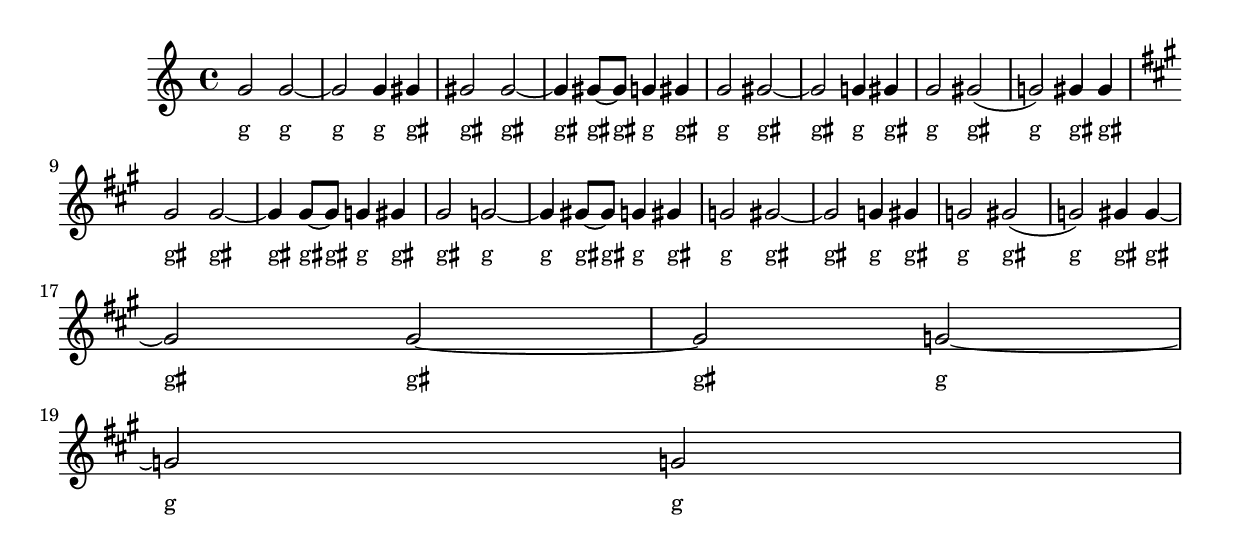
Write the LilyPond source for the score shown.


\version "2.1.22"

\header{
texidoc="
When tying notes with accidentals across a bar boundary, the
accidental must not be drawn on the note in the next bar.  Unless the
tie crosses a line break, in which case the accidental is repeated if
it would be different from an untied note.  The next note of the same
pitch in this next bar should always show the accidental (even if it is
natural).  Slurring a accidentaled note to a natural one across bar
boundaries should be explicit.

Pitches can be verified by printing them  with the @code{NoteNames} context.
"
}

thenotes = \notes \relative cis' {
  \time 4/4
  g'2 g ~ |
  g g4 gis |
  gis2 gis ~ |
  gis4 gis8 ~ gis g4 gis |
  g2 gis ~ |
  gis g4 gis |
  g2 gis( |
  g!) gis4 gis |
  \break
  \key a \major
  gis2 gis ~ |
  gis4 gis8 ~ gis g4 gis |
  gis2 g ~ |
  g4 gis8 ~ gis g4 gis |
  g2 gis ~ |
  gis g4 gis |
  g2 gis( |
  
  % FIXME: check for accidentals at line break could look more cute
  % maybe move to tie-break-accidental?
  
  % Btw: I don't even know what the rule is for the second note in the
  % next bar, if a reminder accidental was printed.  These are really
  % not very common cases.  Technically, if it is not tied, it
  % should get an accidental but it looks a bit silly and redundant.
  % See last g.
  
  g!) gis4 gis ~ | \break
  gis2  gis ~ | gis g ~\break
  g2 g
}

\score {
  <<
    \context Staff \thenotes
    \context NoteNames \thenotes
  >>
}

